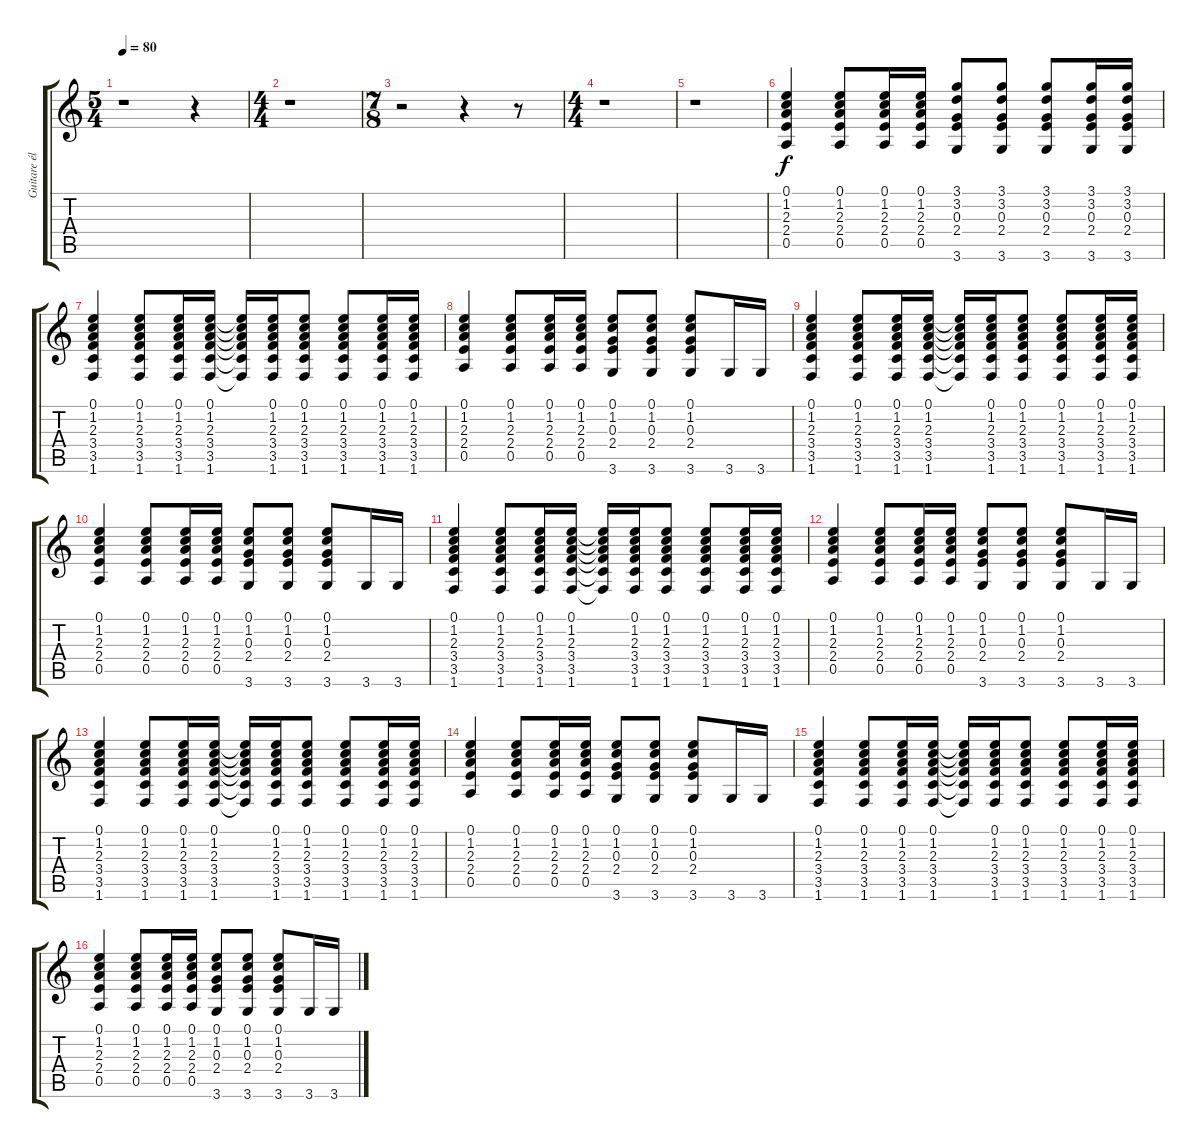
\track ("Guitare électrique" "Guitare él") {instrument electricguitarclean}
\staff {score tabs}
\tuning (E4 B3 G3 D3 A2 E2) {hide}
\ts (5 4)
\tempo 80
\clef g2
\ks c
r.1{dy f} r.4 |
\ts (4 4)
r.1 |
\ts (7 8)
r.2 r.4 r.8 |
\ts (4 4)
r.1 |
r.1 |
(0.1 1.2 2.3 2.4 0.5).4 (0.1 1.2 2.3 2.4 0.5).8 (0.1 1.2 2.3 2.4 0.5).16 (0.1 1.2 2.3 2.4 0.5).16 (3.1 3.2 0.3 2.4 3.6).8 (3.1 3.2 0.3 2.4 3.6).8 (3.1 3.2 0.3 2.4 3.6).8 (3.1 3.2 0.3 2.4 3.6).16 (3.1 3.2 0.3 2.4 3.6).16 |
(0.1 1.2 2.3 3.4 3.5 1.6).4 (0.1 1.2 2.3 3.4 3.5 1.6).8 (0.1 1.2 2.3 3.4 3.5 1.6).16 (0.1 1.2 2.3 3.4 3.5 1.6).16 (0.1{t} 1.2{t} 2.3{t} 3.4{t} 3.5{t} 1.6{t}).16 (0.1 1.2 2.3 3.4 3.5 1.6).16 (0.1 1.2 2.3 3.4 3.5 1.6).8 (0.1 1.2 2.3 3.4 3.5 1.6).8 (0.1 1.2 2.3 3.4 3.5 1.6).16 (0.1 1.2 2.3 3.4 3.5 1.6).16 |
(0.1 1.2 2.3 2.4 0.5).4 (0.1 1.2 2.3 2.4 0.5).8 (0.1 1.2 2.3 2.4 0.5).16 (0.1 1.2 2.3 2.4 0.5).16 (0.1 1.2 0.3 2.4 3.6).8 (0.1 1.2 0.3 2.4 3.6).8 (0.1 1.2 0.3 2.4 3.6).8 3.6.16 3.6.16 |
(0.1 1.2 2.3 3.4 3.5 1.6).4 (0.1 1.2 2.3 3.4 3.5 1.6).8 (0.1 1.2 2.3 3.4 3.5 1.6).16 (0.1 1.2 2.3 3.4 3.5 1.6).16 (0.1{t} 1.2{t} 2.3{t} 3.4{t} 3.5{t} 1.6{t}).16 (0.1 1.2 2.3 3.4 3.5 1.6).16 (0.1 1.2 2.3 3.4 3.5 1.6).8 (0.1 1.2 2.3 3.4 3.5 1.6).8 (0.1 1.2 2.3 3.4 3.5 1.6).16 (0.1 1.2 2.3 3.4 3.5 1.6).16 |
(0.1 1.2 2.3 2.4 0.5).4 (0.1 1.2 2.3 2.4 0.5).8 (0.1 1.2 2.3 2.4 0.5).16 (0.1 1.2 2.3 2.4 0.5).16 (0.1 1.2 0.3 2.4 3.6).8 (0.1 1.2 0.3 2.4 3.6).8 (0.1 1.2 0.3 2.4 3.6).8 3.6.16 3.6.16 |
(0.1 1.2 2.3 3.4 3.5 1.6).4 (0.1 1.2 2.3 3.4 3.5 1.6).8 (0.1 1.2 2.3 3.4 3.5 1.6).16 (0.1 1.2 2.3 3.4 3.5 1.6).16 (0.1{t} 1.2{t} 2.3{t} 3.4{t} 3.5{t} 1.6{t}).16 (0.1 1.2 2.3 3.4 3.5 1.6).16 (0.1 1.2 2.3 3.4 3.5 1.6).8 (0.1 1.2 2.3 3.4 3.5 1.6).8 (0.1 1.2 2.3 3.4 3.5 1.6).16 (0.1 1.2 2.3 3.4 3.5 1.6).16 |
(0.1 1.2 2.3 2.4 0.5).4 (0.1 1.2 2.3 2.4 0.5).8 (0.1 1.2 2.3 2.4 0.5).16 (0.1 1.2 2.3 2.4 0.5).16 (0.1 1.2 0.3 2.4 3.6).8 (0.1 1.2 0.3 2.4 3.6).8 (0.1 1.2 0.3 2.4 3.6).8 3.6.16 3.6.16 |
(0.1 1.2 2.3 3.4 3.5 1.6).4 (0.1 1.2 2.3 3.4 3.5 1.6).8 (0.1 1.2 2.3 3.4 3.5 1.6).16 (0.1 1.2 2.3 3.4 3.5 1.6).16 (0.1{t} 1.2{t} 2.3{t} 3.4{t} 3.5{t} 1.6{t}).16 (0.1 1.2 2.3 3.4 3.5 1.6).16 (0.1 1.2 2.3 3.4 3.5 1.6).8 (0.1 1.2 2.3 3.4 3.5 1.6).8 (0.1 1.2 2.3 3.4 3.5 1.6).16 (0.1 1.2 2.3 3.4 3.5 1.6).16 |
(0.1 1.2 2.3 2.4 0.5).4 (0.1 1.2 2.3 2.4 0.5).8 (0.1 1.2 2.3 2.4 0.5).16 (0.1 1.2 2.3 2.4 0.5).16 (0.1 1.2 0.3 2.4 3.6).8 (0.1 1.2 0.3 2.4 3.6).8 (0.1 1.2 0.3 2.4 3.6).8 3.6.16 3.6.16 |
(0.1 1.2 2.3 3.4 3.5 1.6).4 (0.1 1.2 2.3 3.4 3.5 1.6).8 (0.1 1.2 2.3 3.4 3.5 1.6).16 (0.1 1.2 2.3 3.4 3.5 1.6).16 (0.1{t} 1.2{t} 2.3{t} 3.4{t} 3.5{t} 1.6{t}).16 (0.1 1.2 2.3 3.4 3.5 1.6).16 (0.1 1.2 2.3 3.4 3.5 1.6).8 (0.1 1.2 2.3 3.4 3.5 1.6).8 (0.1 1.2 2.3 3.4 3.5 1.6).16 (0.1 1.2 2.3 3.4 3.5 1.6).16 |
(0.1 1.2 2.3 2.4 0.5).4 (0.1 1.2 2.3 2.4 0.5).8 (0.1 1.2 2.3 2.4 0.5).16 (0.1 1.2 2.3 2.4 0.5).16 (0.1 1.2 0.3 2.4 3.6).8 (0.1 1.2 0.3 2.4 3.6).8 (0.1 1.2 0.3 2.4 3.6).8 3.6.16 3.6.16
